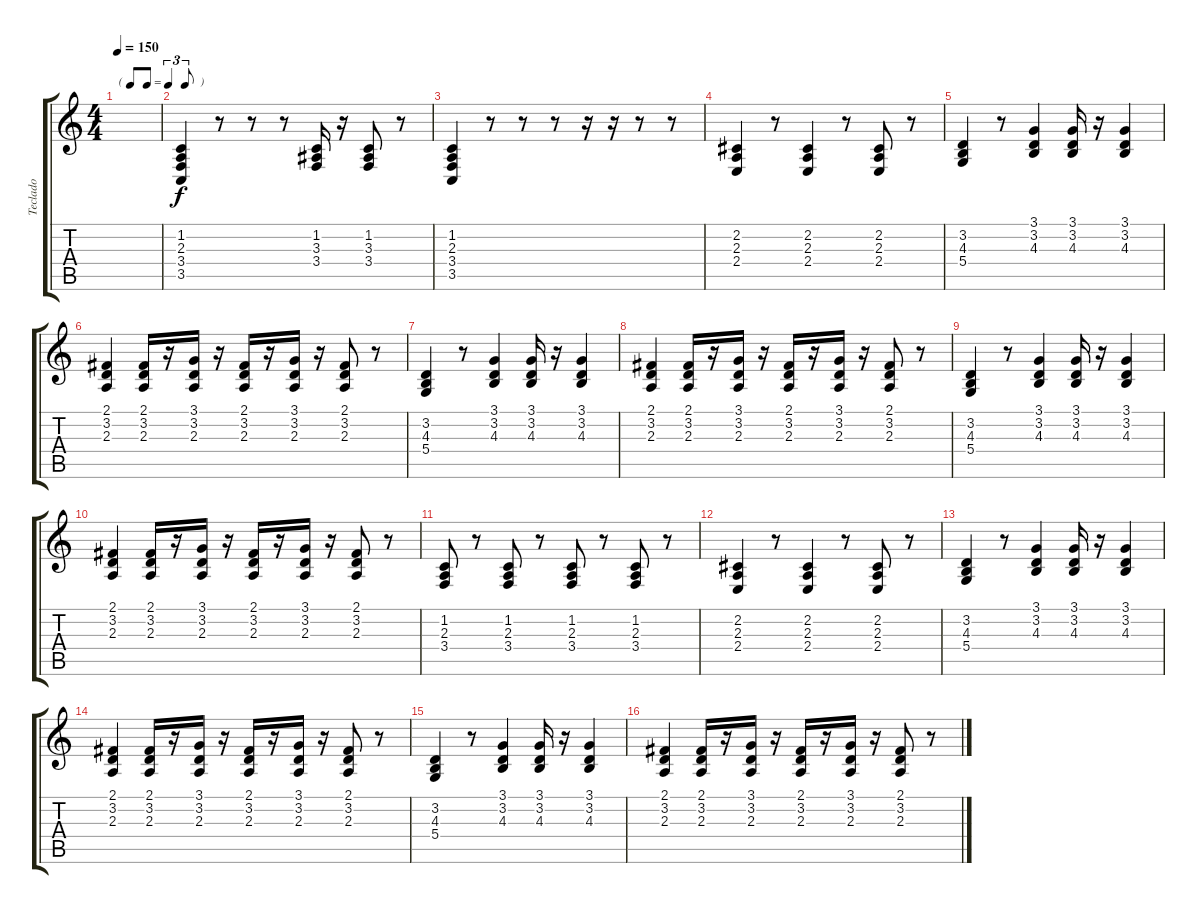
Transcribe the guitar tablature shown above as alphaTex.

\track ("Teclado" "Teclado") {instrument acousticgrandpiano}
\staff {score tabs}
\tuning (E4 B3 G3 D3 A2 E2) {hide}
\ts (4 4)
\tf triplet8th
\tempo 150
\clef g2
\ks c
|
(1.2 2.3 3.4 3.5).4 r.8 r.8 r.8 (1.2 3.3 3.4).16 r.16 (1.2 3.3 3.4).8 r.8 |
(1.2 2.3 3.4 3.5).4 r.8 r.8 r.8 r.16 r.16 r.8 r.8 |
(2.2 2.3 2.4).4 r.8 (2.2 2.3 2.4).4 r.8 (2.2 2.3 2.4).8 r.8 |
(3.2 4.3 5.4).4 r.8 (3.1 3.2 4.3).4 (3.1 3.2 4.3).16 r.16 (3.1 3.2 4.3).4 |
(2.1 3.2 2.3).4 (2.1 3.2 2.3).16 r.16 (3.1 3.2 2.3).16 r.16 (2.1 3.2 2.3).16 r.16 (3.1 3.2 2.3).16 r.16 (2.1 3.2 2.3).8 r.8 |
(3.2 4.3 5.4).4 r.8 (3.1 3.2 4.3).4 (3.1 3.2 4.3).16 r.16 (3.1 3.2 4.3).4 |
(2.1 3.2 2.3).4 (2.1 3.2 2.3).16 r.16 (3.1 3.2 2.3).16 r.16 (2.1 3.2 2.3).16 r.16 (3.1 3.2 2.3).16 r.16 (2.1 3.2 2.3).8 r.8 |
(3.2 4.3 5.4).4 r.8 (3.1 3.2 4.3).4 (3.1 3.2 4.3).16 r.16 (3.1 3.2 4.3).4 |
(2.1 3.2 2.3).4 (2.1 3.2 2.3).16 r.16 (3.1 3.2 2.3).16 r.16 (2.1 3.2 2.3).16 r.16 (3.1 3.2 2.3).16 r.16 (2.1 3.2 2.3).8 r.8 |
(1.2 2.3 3.4).8 r.8 (1.2 2.3 3.4).8 r.8 (1.2 2.3 3.4).8 r.8 (1.2 2.3 3.4).8 r.8 |
(2.2 2.3 2.4).4 r.8 (2.2 2.3 2.4).4 r.8 (2.2 2.3 2.4).8 r.8 |
(3.2 4.3 5.4).4 r.8 (3.1 3.2 4.3).4 (3.1 3.2 4.3).16 r.16 (3.1 3.2 4.3).4 |
(2.1 3.2 2.3).4 (2.1 3.2 2.3).16 r.16 (3.1 3.2 2.3).16 r.16 (2.1 3.2 2.3).16 r.16 (3.1 3.2 2.3).16 r.16 (2.1 3.2 2.3).8 r.8 |
(3.2 4.3 5.4).4 r.8 (3.1 3.2 4.3).4 (3.1 3.2 4.3).16 r.16 (3.1 3.2 4.3).4 |
(2.1 3.2 2.3).4 (2.1 3.2 2.3).16 r.16 (3.1 3.2 2.3).16 r.16 (2.1 3.2 2.3).16 r.16 (3.1 3.2 2.3).16 r.16 (2.1 3.2 2.3).8 r.8
